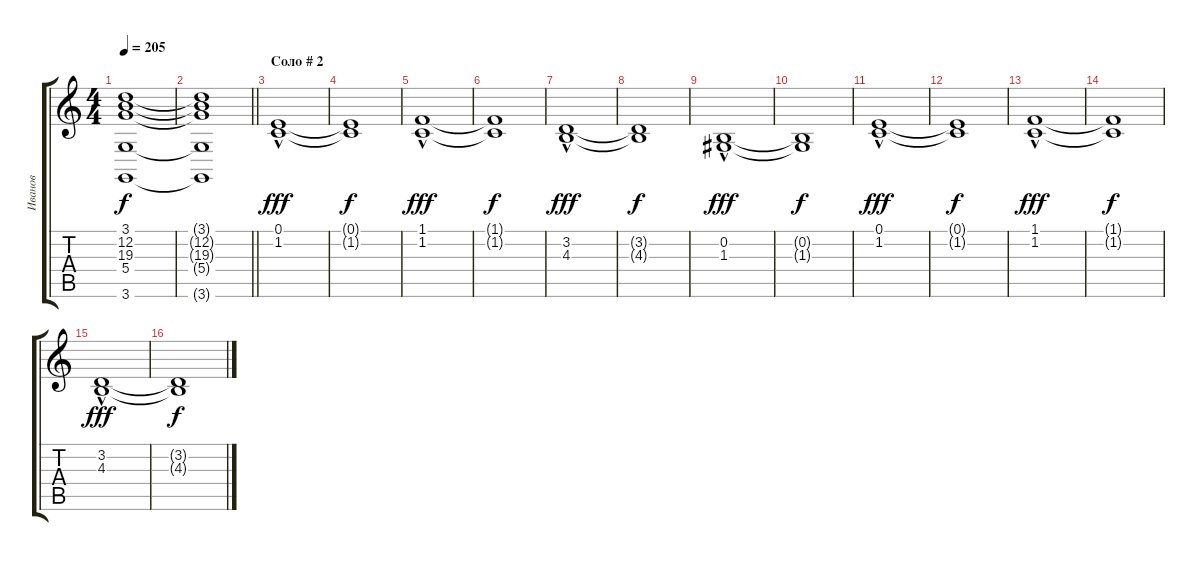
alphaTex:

\track ("Иванов" "Иванов") {instrument stringensemble1}
\staff {score tabs}
\tuning (E4 B3 G3 D3 A2 E2) {hide}
\ts (4 4)
\tempo 205
\clef g2
\ks c
(3.1 12.2 19.3 5.4 3.6).1{dy f} |
\barLineRight lightlight
(3.1{t} 12.2{t} 19.3{t} 5.4{t} 3.6{t}).1 |
\section ("" "Соло # 2")
(0.1{hac} 1.2{hac}).1{dy fff} |
(0.1{t} 1.2{t}).1{dy f} |
(1.1{hac} 1.2{hac}).1{dy fff} |
(1.1{t} 1.2{t}).1{dy f} |
(3.2{hac} 4.3{hac}).1{dy fff} |
(3.2{t} 4.3{t}).1{dy f} |
(0.2{hac} 1.3{hac}).1{dy fff} |
(0.2{t} 1.3{t}).1{dy f} |
(0.1{hac} 1.2{hac}).1{dy fff} |
(0.1{t} 1.2{t}).1{dy f} |
(1.1{hac} 1.2{hac}).1{dy fff} |
(1.1{t} 1.2{t}).1{dy f} |
(3.2{hac} 4.3{hac}).1{dy fff} |
(3.2{t} 4.3{t}).1{dy f}
